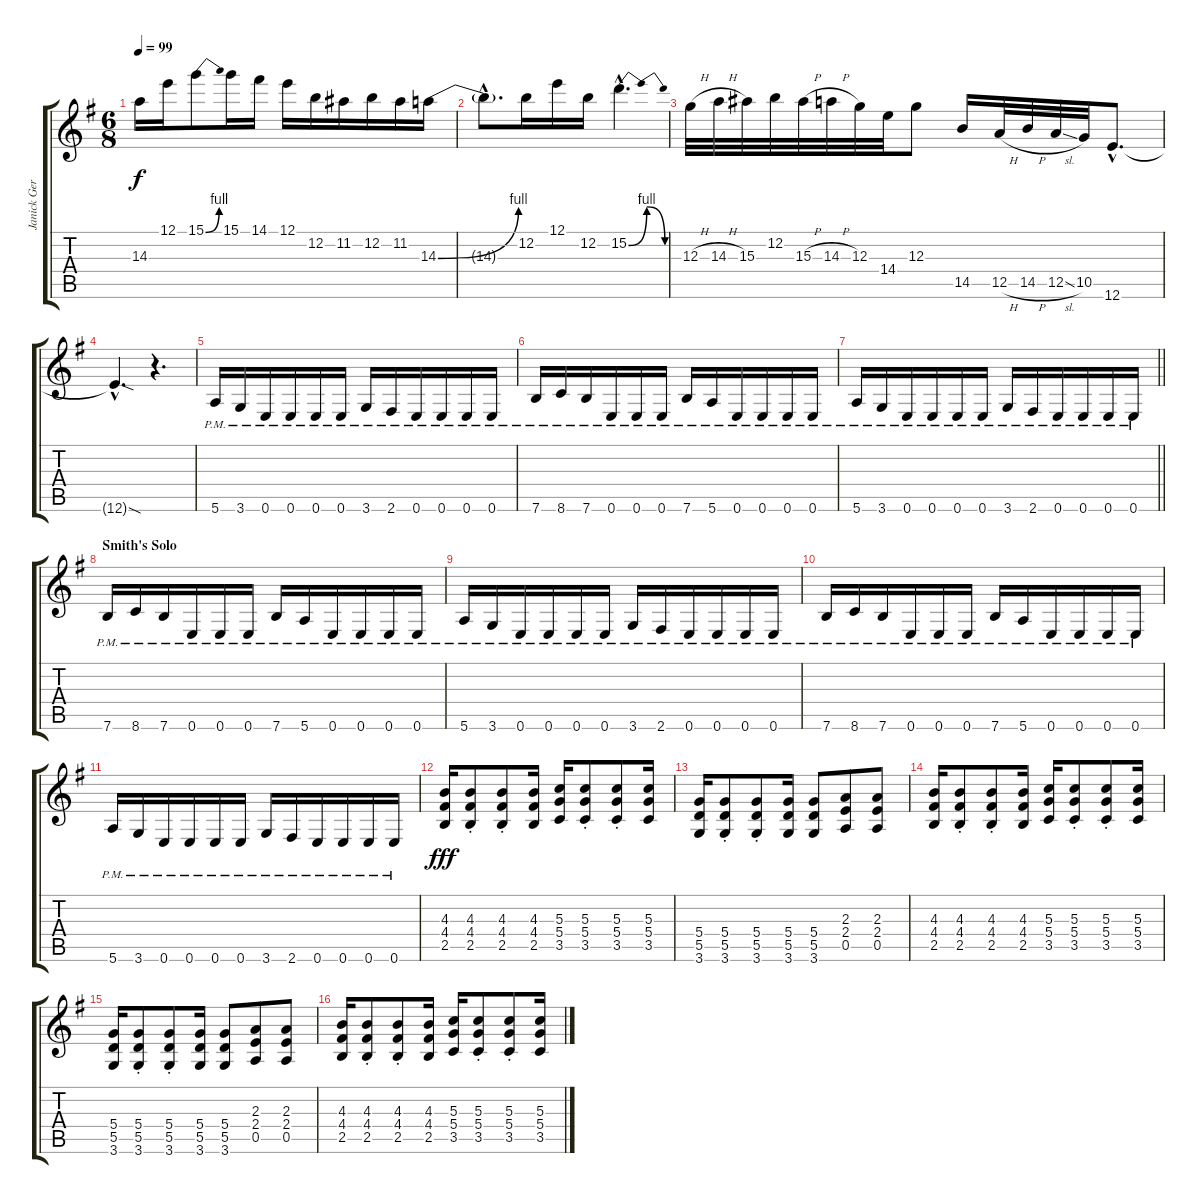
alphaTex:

\track ("Janick Gers" "Janick Ger") {instrument electricguitarclean}
\staff {score tabs}
\tuning (E4 B3 G3 D3 A2 E2) {hide}
\ts (6 8)
\tempo 99
\clef g2
\ks eminor
14.3.16{dy f} 12.1.16 15.1{be (bend 0 0 60 4)}.8 15.1.16 14.1.16 12.1.16 12.2.16 11.2.16 12.2.16 11.2.16 14.3{be (bend 0 0 60 4)}.16 |
14.3{hac t}.8{d} 12.2.16 12.1.16 12.2.16 15.2{be (bendrelease 0 0 13 4 37 4 60 0) hac}.4{d} |
12.3{h}.32 14.3{h}.32 15.3.32 12.2.32 15.3{h}.32 14.3{h}.32 12.3.32 14.4.32 12.3.8 14.5.16 12.5{h}.32 14.5{h}.32 12.5{sl}.32 10.5.32 12.6{hac}.8{d} |
12.6{sod hac t}.4{d} r.4{d volume 9} |
5.6{pm}.16 3.6{pm}.16 0.6{pm}.16 0.6{pm}.16 0.6{pm}.16 0.6{pm}.16 3.6{pm}.16 2.6{pm}.16 0.6{pm}.16 0.6{pm}.16 0.6{pm}.16 0.6{pm}.16 |
7.6{pm}.16 8.6{pm}.16 7.6{pm}.16 0.6{pm}.16 0.6{pm}.16 0.6{pm}.16 7.6{pm}.16 5.6{pm}.16 0.6{pm}.16 0.6{pm}.16 0.6{pm}.16 0.6{pm}.16 |
\barLineRight lightlight
5.6{pm}.16 3.6{pm}.16 0.6{pm}.16 0.6{pm}.16 0.6{pm}.16 0.6{pm}.16 3.6{pm}.16 2.6{pm}.16 0.6{pm}.16 0.6{pm}.16 0.6{pm}.16 0.6{pm}.16 |
\section ("" "Smith's Solo")
7.6{pm}.16 8.6{pm}.16 7.6{pm}.16 0.6{pm}.16 0.6{pm}.16 0.6{pm}.16 7.6{pm}.16 5.6{pm}.16 0.6{pm}.16 0.6{pm}.16 0.6{pm}.16 0.6{pm}.16 |
5.6{pm}.16 3.6{pm}.16 0.6{pm}.16 0.6{pm}.16 0.6{pm}.16 0.6{pm}.16 3.6{pm}.16 2.6{pm}.16 0.6{pm}.16 0.6{pm}.16 0.6{pm}.16 0.6{pm}.16 |
7.6{pm}.16 8.6{pm}.16 7.6{pm}.16 0.6{pm}.16 0.6{pm}.16 0.6{pm}.16 7.6{pm}.16 5.6{pm}.16 0.6{pm}.16 0.6{pm}.16 0.6{pm}.16 0.6{pm}.16 |
5.6{pm}.16 3.6{pm}.16 0.6{pm}.16 0.6{pm}.16 0.6{pm}.16 0.6{pm}.16 3.6{pm}.16 2.6{pm}.16 0.6{pm}.16 0.6{pm}.16 0.6{pm}.16 0.6{pm}.16 |
(4.3 4.4 2.5).16{dy fff} (4.3{st} 4.4{st} 2.5{st}).8 (4.3{st} 4.4{st} 2.5{st}).8 (4.3 4.4 2.5).16 (5.3 5.4 3.5).16 (5.3{st} 5.4{st} 3.5{st}).8 (5.3{st} 5.4{st} 3.5{st}).8 (5.3 5.4 3.5).16 |
(5.4 5.5 3.6).16 (5.4{st} 5.5{st} 3.6{st}).8 (5.4{st} 5.5{st} 3.6{st}).8 (5.4 5.5 3.6).16 (5.4 5.5 3.6).8 (2.3 2.4 0.5).8 (2.3 2.4 0.5).8 |
(4.3 4.4 2.5).16 (4.3{st} 4.4{st} 2.5{st}).8 (4.3{st} 4.4{st} 2.5{st}).8 (4.3 4.4 2.5).16 (5.3 5.4 3.5).16 (5.3{st} 5.4{st} 3.5{st}).8 (5.3{st} 5.4{st} 3.5{st}).8 (5.3 5.4 3.5).16 |
(5.4 5.5 3.6).16 (5.4{st} 5.5{st} 3.6{st}).8 (5.4{st} 5.5{st} 3.6{st}).8 (5.4 5.5 3.6).16 (5.4 5.5 3.6).8 (2.3 2.4 0.5).8 (2.3 2.4 0.5).8 |
(4.3 4.4 2.5).16 (4.3{st} 4.4{st} 2.5{st}).8 (4.3{st} 4.4{st} 2.5{st}).8 (4.3 4.4 2.5).16 (5.3 5.4 3.5).16 (5.3{st} 5.4{st} 3.5{st}).8 (5.3{st} 5.4{st} 3.5{st}).8 (5.3 5.4 3.5).16
